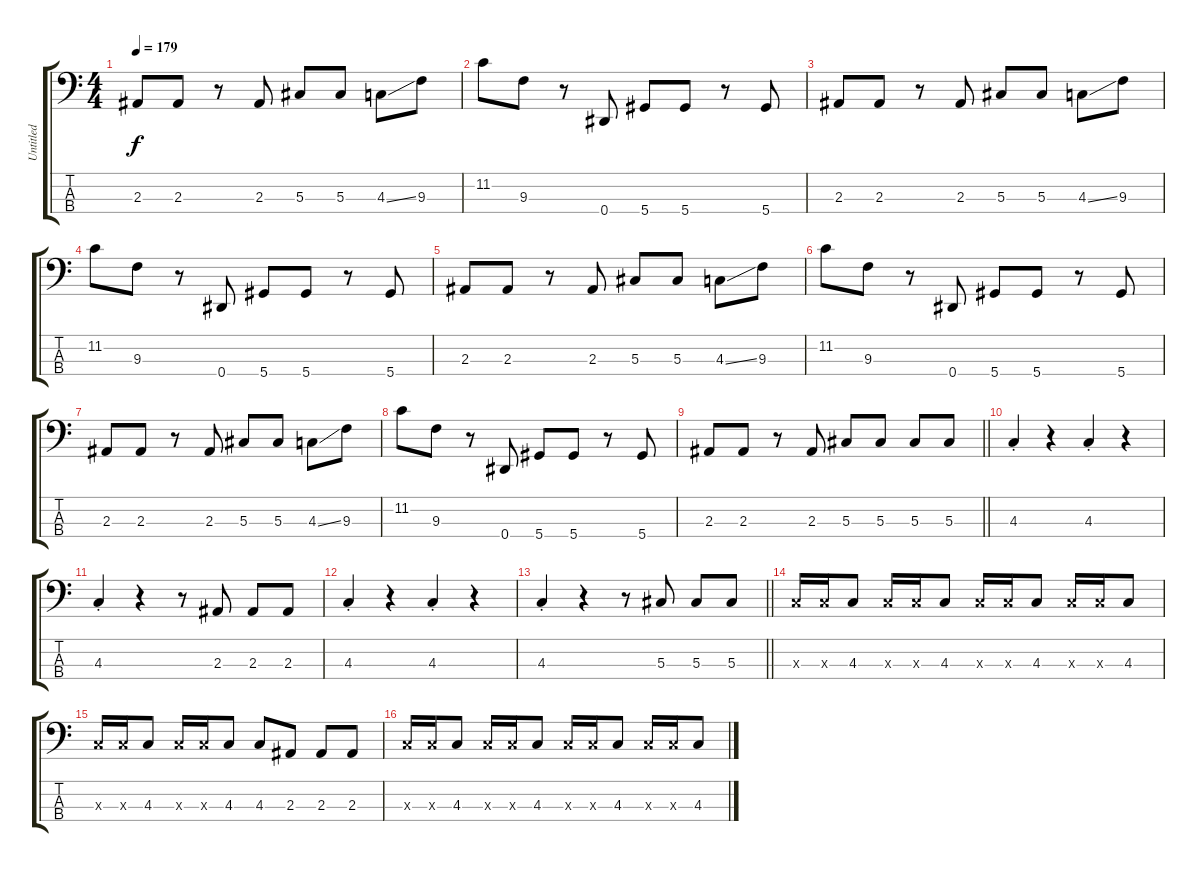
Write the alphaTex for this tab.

\track ("Untitled" "Untitled") {instrument electricbassfinger}
\staff {score tabs}
\tuning (Gb2 Db2 Ab1 Eb1) {hide}
\ts (4 4)
\tempo 179
\clef f4
\ks c
2.3.8{dy f} 2.3.8 r.8 2.3.8 5.3.8 5.3.8 4.3{ss}.8 9.3.8 |
11.2.8 9.3.8 r.8 0.4.8 5.4.8 5.4.8 r.8 5.4.8 |
2.3.8 2.3.8 r.8 2.3.8 5.3.8 5.3.8 4.3{ss}.8 9.3.8 |
11.2.8 9.3.8 r.8 0.4.8 5.4.8 5.4.8 r.8 5.4.8 |
2.3.8 2.3.8 r.8 2.3.8 5.3.8 5.3.8 4.3{ss}.8 9.3.8 |
11.2.8 9.3.8 r.8 0.4.8 5.4.8 5.4.8 r.8 5.4.8 |
2.3.8 2.3.8 r.8 2.3.8 5.3.8 5.3.8 4.3{ss}.8 9.3.8 |
11.2.8 9.3.8 r.8 0.4.8 5.4.8 5.4.8 r.8 5.4.8 |
\barLineRight lightlight
2.3.8 2.3.8 r.8 2.3.8 5.3.8 5.3.8 5.3.8 5.3.8 |
4.3{st}.4 r.4 4.3{st}.4 r.4 |
4.3{st}.4 r.4 r.8 2.3.8 2.3.8 2.3.8 |
4.3{st}.4 r.4 4.3{st}.4 r.4 |
\barLineRight lightlight
4.3{st}.4 r.4 r.8 5.3.8 5.3.8 5.3.8 |
4.3{x}.16 4.3{x}.16 4.3.8 4.3{x}.16 4.3{x}.16 4.3.8 4.3{x}.16 4.3{x}.16 4.3.8 4.3{x}.16 4.3{x}.16 4.3.8 |
4.3{x}.16 4.3{x}.16 4.3.8 4.3{x}.16 4.3{x}.16 4.3.8 4.3.8 2.3.8 2.3.8 2.3.8 |
4.3{x}.16 4.3{x}.16 4.3.8 4.3{x}.16 4.3{x}.16 4.3.8 4.3{x}.16 4.3{x}.16 4.3.8 4.3{x}.16 4.3{x}.16 4.3.8
